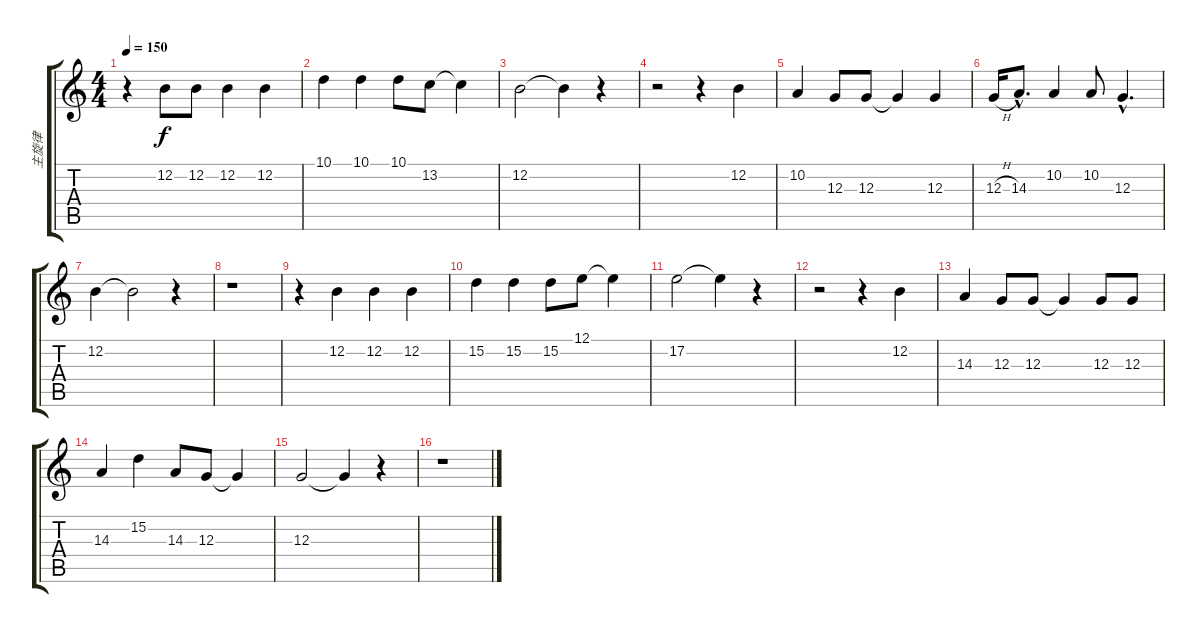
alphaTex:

\track ("主旋律" "主旋律") {instrument voiceoohs}
\staff {score tabs}
\tuning (E4 B3 G3 D3 A2 E2) {hide}
\ts (4 4)
\tempo 150
\clef g2
\ks c
r.4{dy f} 12.2.8 12.2.8 12.2.4 12.2.4 |
10.1.4 10.1.4 10.1.8 13.2.8 13.2{t}.4 |
12.2.2 12.2{t}.4 r.4 |
r.2 r.4 12.2.4 |
10.2.4 12.3.8 12.3.8 12.3{t}.4 12.3.4 |
12.3{h}.16 14.3{hac}.8{d} 10.2.4 10.2.8 12.3{hac}.4{d} |
12.2.4 12.2{t}.2 r.4 |
r.1 |
r.4 12.2.4 12.2.4 12.2.4 |
15.2.4 15.2.4 15.2.8 12.1.8 12.1{t}.4 |
17.2.2 17.2{t}.4 r.4 |
r.2 r.4 12.2.4 |
14.3.4 12.3.8 12.3.8 12.3{t}.4 12.3.8 12.3.8 |
14.3.4 15.2.4 14.3.8 12.3.8 12.3{t}.4 |
12.3.2 12.3{t}.4 r.4 |
r.1
